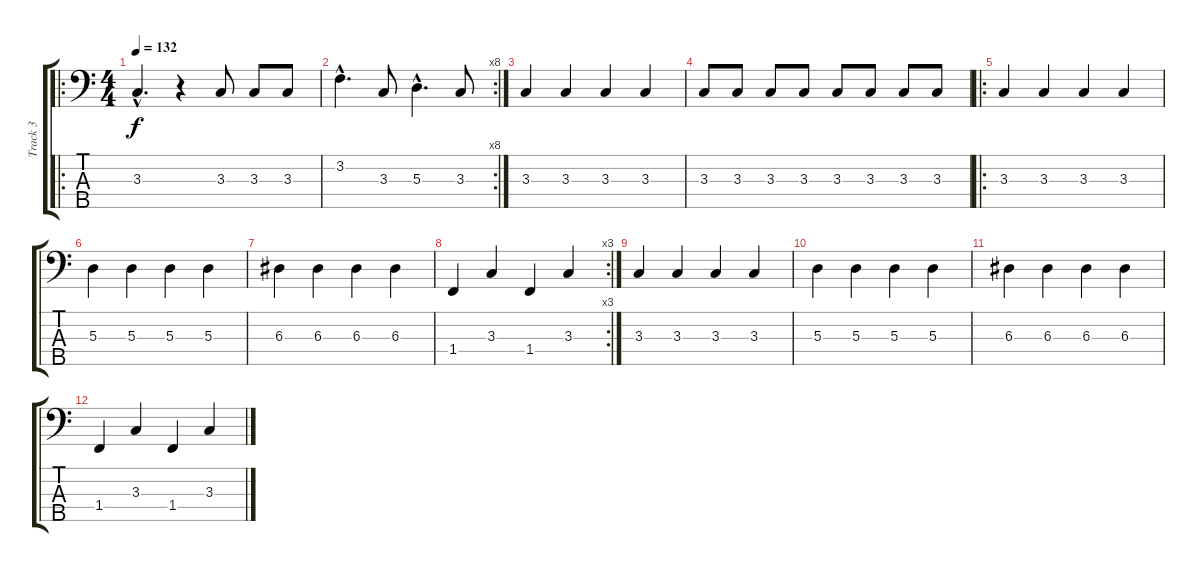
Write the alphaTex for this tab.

\track ("Track 3" "Track 3") {instrument electricbassfinger}
\staff {score tabs}
\tuning (G2 D2 A1 E1 B0) {hide}
\ro
\ts (4 4)
\tempo 132
\clef f4
\ks c
3.3{hac}.4{d dy f} r.4 3.3.8 3.3.8 3.3.8 |
\rc 8
3.2{hac}.4{d} 3.3.8 5.3{hac}.4{d} 3.3.8 |
3.3.4 3.3.4 3.3.4 3.3.4 |
3.3.8 3.3.8 3.3.8 3.3.8 3.3.8 3.3.8 3.3.8 3.3.8 |
\ro
3.3.4 3.3.4 3.3.4 3.3.4 |
5.3.4 5.3.4 5.3.4 5.3.4 |
6.3.4 6.3.4 6.3.4 6.3.4 |
\rc 3
1.4.4 3.3.4 1.4.4 3.3.4 |
3.3.4 3.3.4 3.3.4 3.3.4 |
5.3.4 5.3.4 5.3.4 5.3.4 |
6.3.4 6.3.4 6.3.4 6.3.4 |
1.4.4 3.3.4 1.4.4 3.3.4
